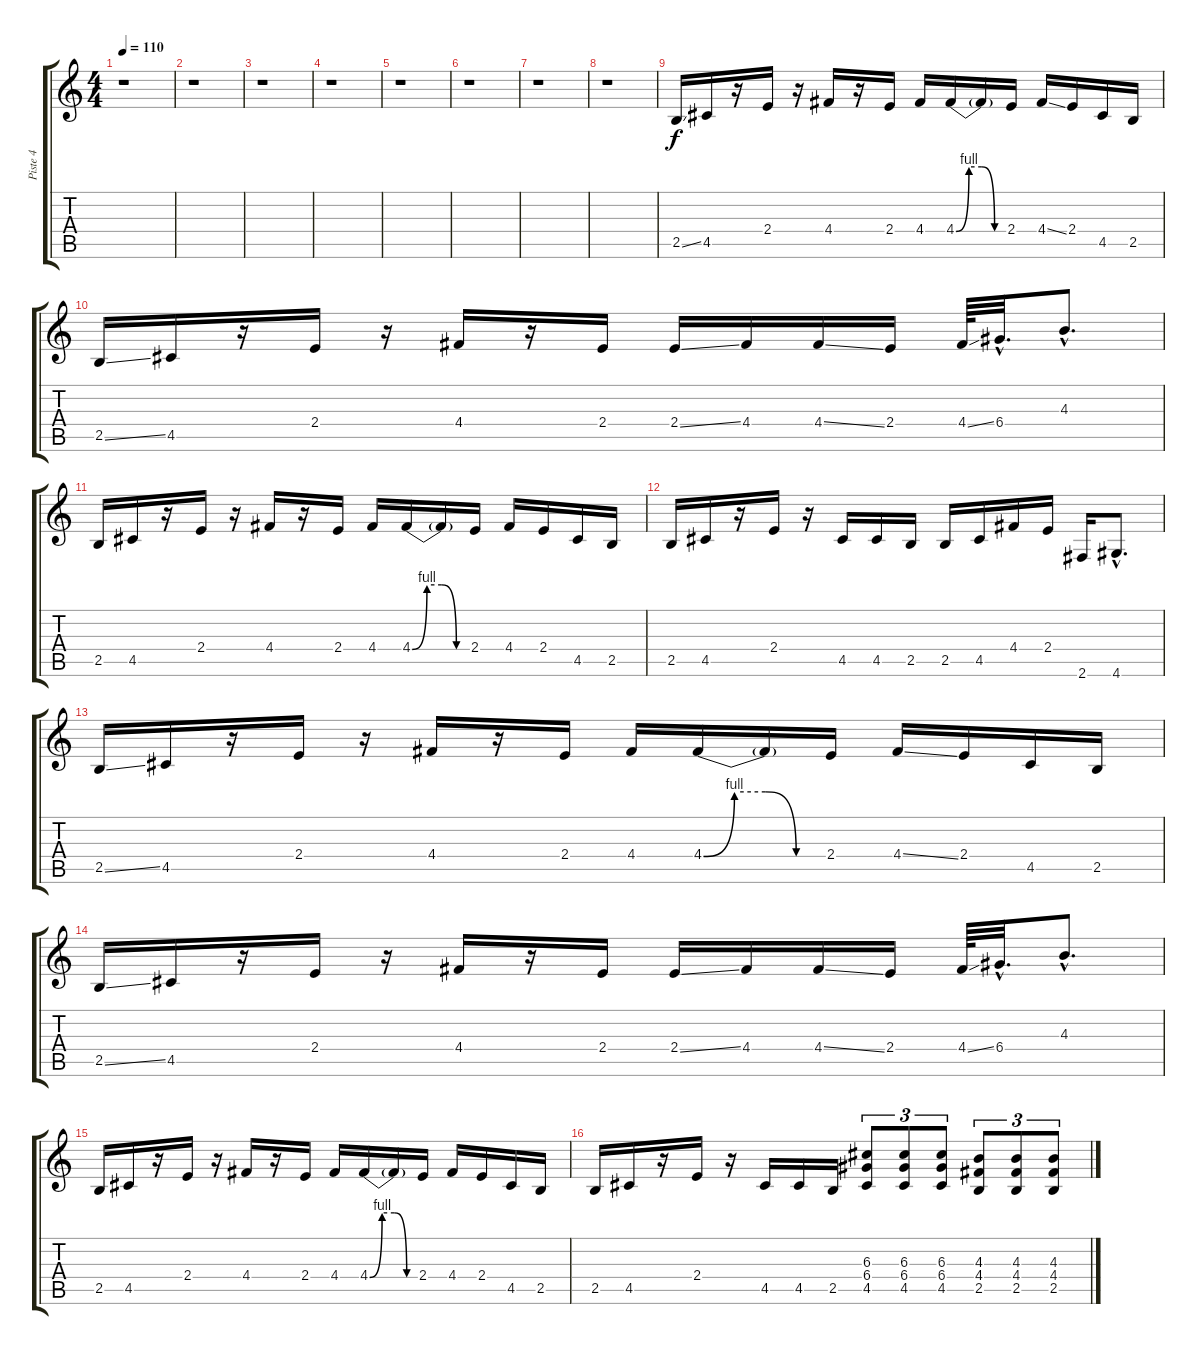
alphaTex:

\track ("Piste 4" "Piste 4") {instrument overdrivenguitar}
\staff {score tabs}
\tuning (E4 B3 G3 D3 A2 E2) {hide}
\ts (4 4)
\tempo 110
\clef g2
\ks c
r.1{dy f} |
r.1 |
r.1 |
r.1 |
r.1 |
r.1 |
r.1 |
r.1 |
2.5{ss}.16 4.5.16 r.16 2.4.16 r.16 4.4.16 r.16 2.4.16 4.4.16 4.4{be (custom 0 0 15 4 30 4 45 0 60 0)}.16 4.4{t}.16 2.4.16 4.4{ss}.16 2.4.16 4.5.16 2.5.16 |
2.5{ss}.16 4.5.16 r.16 2.4.16 r.16 4.4.16 r.16 2.4.16 2.4{ss}.16 4.4.16 4.4{ss}.16 2.4.16 4.4{ss}.64 6.4{hac}.32{d} 4.3{hac}.8{d} |
2.5.16 4.5.16 r.16 2.4.16 r.16 4.4.16 r.16 2.4.16 4.4.16 4.4{be (custom 0 0 15 4 30 4 45 0 60 0)}.16 4.4{t}.16 2.4.16 4.4.16 2.4.16 4.5.16 2.5.16 |
2.5.16 4.5.16 r.16 2.4.16 r.16 4.5.16 4.5.16 2.5.16 2.5.16 4.5.16 4.4.16 2.4.16 2.6.16 4.6{hac}.8{d} |
2.5{ss}.16 4.5.16 r.16 2.4.16 r.16 4.4.16 r.16 2.4.16 4.4.16 4.4{be (custom 0 0 15 4 30 4 45 0 60 0)}.16 4.4{t}.16 2.4.16 4.4{ss}.16 2.4.16 4.5.16 2.5.16 |
2.5{ss}.16 4.5.16 r.16 2.4.16 r.16 4.4.16 r.16 2.4.16 2.4{ss}.16 4.4.16 4.4{ss}.16 2.4.16 4.4{ss}.64 6.4{hac}.32{d} 4.3{hac}.8{d} |
2.5.16 4.5.16 r.16 2.4.16 r.16 4.4.16 r.16 2.4.16 4.4.16 4.4{be (custom 0 0 15 4 30 4 45 0 60 0)}.16 4.4{t}.16 2.4.16 4.4.16 2.4.16 4.5.16 2.5.16 |
2.5.16 4.5.16 r.16 2.4.16 r.16 4.5.16 4.5.16 2.5.16 (6.3 6.4 4.5).8{tu (3 2)} (6.3 6.4 4.5).8{tu (3 2)} (6.3 6.4 4.5).8{tu (3 2)} (4.3 4.4 2.5).8{tu (3 2)} (4.3 4.4 2.5).8{tu (3 2)} (4.3 4.4 2.5).8{tu (3 2)}
